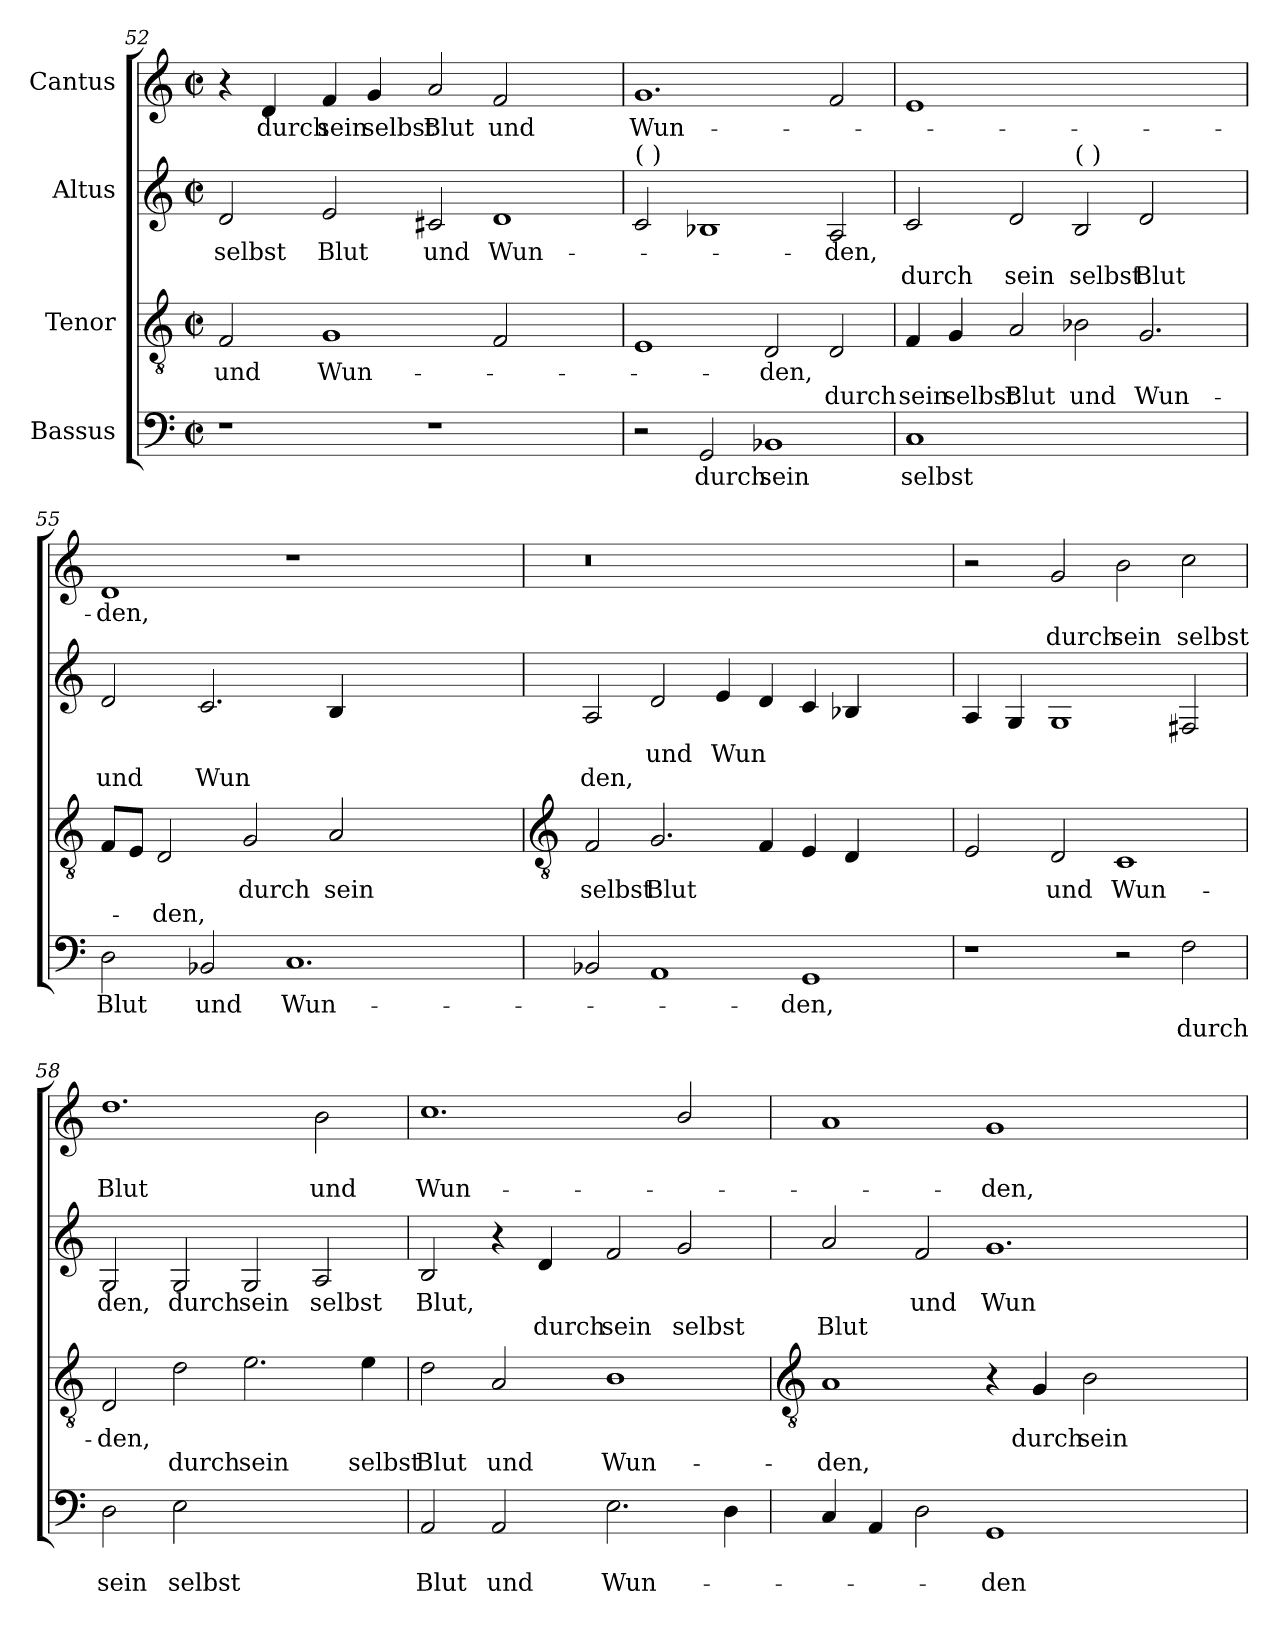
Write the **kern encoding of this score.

**kern	**text	**text	**kern	**text	**text	**kern	**text	**text	**kern	**text	**text
*part4	*part4	*part4	*part3	*part3	*part3	*part2	*part2	*part2	*part1	*part1	*part1
*staff4	*staff4	*staff4	*staff3	*staff3	*staff3	*staff2	*staff2	*staff2	*staff1	*staff1	*staff1
*I"Bassus	*	*	*I"Tenor	*	*	*I"Altus	*	*	*I"Cantus	*	*
!!LO:LB:g=z
*clefF4	*	*	*clefGv2	*	*	*clefG2	*	*	*clefG2	*	*
*k[]	*	*	*k[]	*	*	*k[]	*	*	*k[]	*	*
*C:	*	*	*C:	*	*	*C:	*	*	*C:	*	*
*M4/2	*	*	*M4/2	*	*	*M4/2	*	*	*M4/2	*	*
*met(c|)	*	*	*met(c|)	*	*	*met(c|)	*	*	*met(c|)	*	*
=52	=52	=52	=52	=52	=52	=52	=52	=52	=52	=52	=52
!	!	!	!	!LO:LY:b	!	!	!LO:LY:b	!	!	!	!
1r	.	.	2F	und	.	2d	selbst	.	4r	.	.
!	!	!	!	!	!	!	!	!	!	!LO:LY:b	!
.	.	.	.	.	.	.	.	.	4d	durch	.
!	!	!	!	!LO:LY:b	!	!	!LO:LY:b	!	!	!LO:LY:b	!
.	.	.	1G	Wun-	.	2e	Blut	.	4f	sein	.
!	!	!	!	!	!	!	!	!	!	!LO:LY:b	!
.	.	.	.	.	.	.	.	.	4g	selbst	.
!	!	!	!	!	!	!	!LO:LY:b	!	!	!LO:LY:b	!
1r	.	.	.	.	.	2c#X	und	.	2a	Blut	.
!	!	!	!	!	!	!	!LO:LY:b	!	!	!LO:LY:b	!
.	.	.	2F	.	.	1d	Wun-	.	2f	und	.
2ryy	.	.	2ryy	.	.	.	.	.	2ryy	.	.
=53	=53	=53	=53	=53	=53	=53	=53	=53	=53	=53	=53
!	!	!	!	!	!	!LO:TX:a:t=(  )	!	!	!	!	!
!	!	!	!	!	!	!	!	!	!	!LO:LY:b	!
2r	.	.	1E	.	.	2c	.	.	1.g	Wun-	.
!	!LO:LY:b	!	!	!	!	!	!	!	!	!	!
2GG	durch	.	.	.	.	1B-X	.	.	.	.	.
!	!LO:LY:b	!	!	!LO:LY:b	!	!	!	!	!	!	!
1BB-X	sein	.	2D	-den,	.	.	.	.	.	.	.
!	!	!	!	!	!LO:LY:b	!	!LO:LY:b	!	!	!	!
.	.	.	2D	.	durch	2A	-den,	.	2f	.	.
=54	=54	=54	=54	=54	=54	=54	=54	=54	=54	=54	=54
!	!LO:LY:b	!	!	!	!LO:LY:b	!	!	!LO:LY:b	!	!	!
1C	selbst	.	4F	.	sein	2c	.	durch	1e	.	.
!	!	!	!	!	!LO:LY:b	!	!	!	!	!	!
.	.	.	4G	.	selbst	.	.	.	.	.	.
!	!	!	!	!	!LO:LY:b	!	!	!LO:LY:b	!	!	!
.	.	.	2A	.	Blut	2d	.	sein	.	.	.
!	!	!	!	!	!	!LO:TX:a:t=(  )	!	!	!	!	!
!	!	!	!	!	!LO:LY:b	!	!	!LO:LY:b	!	!	!
1ryy	.	.	2B-X	.	und	2B	.	selbst	1ryy	.	.
!	!	!	!	!	!LO:LY:b	!	!	!LO:LY:b	!	!	!
.	.	.	2.G	.	Wun-	2d	.	Blut	.	.	.
4ryy	.	.	.	.	.	4ryy	.	.	4ryy	.	.
!!LO:LB:g=z
=55	=55	=55	=55	=55	=55	=55	=55	=55	=55	=55	=55
!	!LO:LY:b	!	!	!	!	!	!	!LO:LY:b	!	!LO:LY:b	!
2D	Blut	.	8FL	.	.	2d	.	und	1d	-den,	.
.	.	.	8EJ	.	.	.	.	.	.	.	.
!	!	!	!	!	!LO:LY:b	!	!	!	!	!	!
.	.	.	2D	.	-den,	.	.	.	.	.	.
!	!LO:LY:b	!	!	!	!	!	!	!LO:LY:b	!	!	!
2BB-X	und	.	.	.	.	2.c	.	Wun	.	.	.
!	!	!	!	!LO:LY:b	!	!	!	!	!	!	!
.	.	.	2G	durch	.	.	.	.	.	.	.
!	!LO:LY:b	!	!	!	!	!	!	!	!	!	!
1.C	Wun-	.	.	.	.	.	.	.	1r	.	.
!	!	!	!	!LO:LY:b	!	!	!	!	!	!	!
.	.	.	2A	sein	.	4B	.	.	.	.	.
.	.	.	.	.	.	1ryy	.	.	.	.	.
.	.	.	2.ryy	.	.	.	.	.	.	.	.
.	.	.	.	.	.	.	.	.	2ryy	.	.
!!LO:LB:g=z
=56	=56	=56	=56	=56	=56	=56	=56	=56	=56	=56	=56
*	*	*	*clefGv2	*	*	*	*	*	*	*	*
!	!	!	!	!LO:LY:b	!	!	!	!LO:LY:b	!	!	!
2BB-X	.	.	2F	selbst	.	2A	.	den,	0r	.	.
!	!	!	!	!LO:LY:b	!	!	!LO:LY:b	!	!	!	!
1AA	.	.	2.G	Blut	.	2d	und	.	.	.	.
!	!	!	!	!	!	!	!LO:LY:b	!	!	!	!
.	.	.	.	.	.	4e	Wun	.	.	.	.
.	.	.	4F	.	.	4d	.	.	.	.	.
!	!LO:LY:b	!	!	!	!	!	!	!	!	!	!
1GG	-den,	.	4E	.	.	4c	.	.	.	.	.
.	.	.	4D	.	.	4B-X	.	.	.	.	.
.	.	.	2ryy	.	.	2ryy	.	.	2ryy	.	.
=57	=57	=57	=57	=57	=57	=57	=57	=57	=57	=57	=57
1r	.	.	2E	.	.	4A	.	.	2r	.	.
.	.	.	.	.	.	4G	.	.	.	.	.
!	!	!	!	!LO:LY:b	!	!	!	!	!	!	!LO:LY:b
.	.	.	2D	und	.	1G	.	.	2g	.	durch
!	!	!	!	!LO:LY:b	!	!	!	!	!	!	!LO:LY:b
2r	.	.	1C	Wun-	.	.	.	.	2b	.	sein
!	!	!LO:LY:b	!	!	!	!	!	!	!	!	!LO:LY:b
2F	.	durch	.	.	.	2F#X	.	.	2cc	.	selbst
=58	=58	=58	=58	=58	=58	=58	=58	=58	=58	=58	=58
!	!	!LO:LY:b	!	!LO:LY:b	!	!	!LO:LY:b	!	!	!	!LO:LY:b
2D	.	sein	2D	-den,	.	2G	den,	.	1.dd	.	Blut
!	!	!LO:LY:b	!	!	!LO:LY:b	!	!LO:LY:b	!	!	!	!
2E	.	selbst	2d	.	durch	2G	durch	.	.	.	.
!	!	!	!	!	!LO:LY:b	!	!LO:LY:b	!	!	!	!
1ryy	.	.	2.e	.	sein	2G	sein	.	.	.	.
!	!	!	!	!	!	!	!LO:LY:b	!	!	!	!LO:LY:b
.	.	.	.	.	.	2A	selbst	.	2b	.	und
!	!	!	!	!	!LO:LY:b	!	!	!	!	!	!
.	.	.	4e	.	selbst	.	.	.	.	.	.
!!LO:LB:g=z
=59	=59	=59	=59	=59	=59	=59	=59	=59	=59	=59	=59
!	!	!LO:LY:b	!	!	!LO:LY:b	!	!LO:LY:b	!	!	!	!LO:LY:b
*	*	*	*	*	*	*	*	*	*^	*	*
2AA	.	Blut	2d	.	Blut	2B	Blut,	.	1.cc	0ryy	.	Wun-
!	!	!LO:LY:b	!	!	!LO:LY:b	!	!	!	!	!	!	!
2AA	.	und	2A	.	und	4r	.	.	.	.	.	.
!	!	!	!	!	!	!	!	!LO:LY:b	!	!	!	!
.	.	.	.	.	.	4d	.	durch	.	.	.	.
!	!	!LO:LY:b	!	!	!LO:LY:b	!	!	!LO:LY:b	!	!	!	!
2.E	.	Wun-	1B	.	Wun-	2f	.	sein	.	.	.	.
!	!	!	!	!	!	!	!	!LO:LY:b	!	!	!	!
.	.	.	.	.	.	2g	.	selbst	2b	.	.	.
4D	.	.	.	.	.	.	.	.	.	.	.	.
!!LO:LB:g=z	!!
=60	=60	=60	=60	=60	=60	=60	=60	=60	=60	=60	=60	=60
*	*	*	*clefGv2	*	*	*	*	*	*	*	*	*
!	!	!	!	!	!LO:LY:b	!	!	!LO:LY:b	!	!	!	!
4C	.	.	1A	.	-den,	2a	.	Blut	1a	1ryy	.	.
4AA	.	.	.	.	.	.	.	.	.	.	.	.
!	!	!	!	!	!	!	!LO:LY:b	!	!	!	!	!
2D	.	.	.	.	.	2f	und	.	.	.	.	.
!	!	!LO:LY:b	!	!	!	!	!LO:LY:b	!	!	!	!	!LO:LY:b
1GG	.	-den	4r	.	.	1.g	Wun-	.	1g	2ryy	.	-den,
!	!	!	!	!LO:LY:b	!	!	!	!	!	!	!	!
.	.	.	4G	durch	.	.	.	.	.	.	.	.
!	!	!	!	!LO:LY:b	!	!	!	!	!	!	!	!
.	.	.	2B	sein	.	.	.	.	.	4ryy	.	.
.	.	.	.	.	.	.	.	.	.	4ryy	.	.
2ryy	.	.	2ryy	.	.	.	.	.	2ryy	2ryy	.	.
*	*	*	*	*	*	*	*	*	*v	*v	*	*
=	=	=	=	=	=	=	=	=	=	=	=
*-	*-	*-	*-	*-	*-	*-	*-	*-	*-	*-	*-
